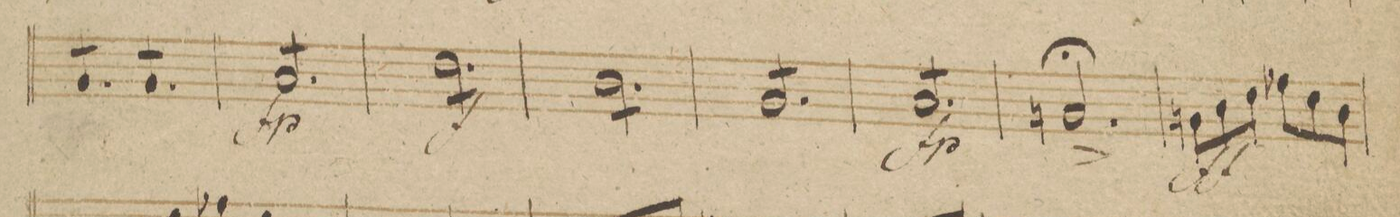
**kern	**dynam
*I"Violoncello et Baſso.	*
*clefF4	*
*k[b-]	*
*M6/8	*
8BB-/L	.
8BB-/	.
8BB-/J	.
8BB-/L	.
8BB-/	.
8BB-/J	.
=76	=76
8C/L	fp
8C/	.
8C/	.
8C/	.
8C/	.
8C/J	.
=77	=77
8F\L	f
8F\	.
8F\	.
8F\	.
8F\	.
8F\J	.
=78	=78
8D\L	.
8D\	.
8D\	.
8D\	.
8D\	.
8D\J	.
=79	=79
8BB-/L	.
8BB-/	.
8BB-/	.
8BB-/	.
8BB-/	.
8BB-/J	.
=80	=80
8C/L	fp
8C/	.
8C/	.
8C/	.
8C/	.
8C/J	.
*Xtremolo	*
=81	=81
2.BBn^;/	.
=82	=82
8BBn\L	ff
8D\	.
8F\J	.
8A-X\L	.
8F\	.
8D\J	.
=83	=83
*-	*-
